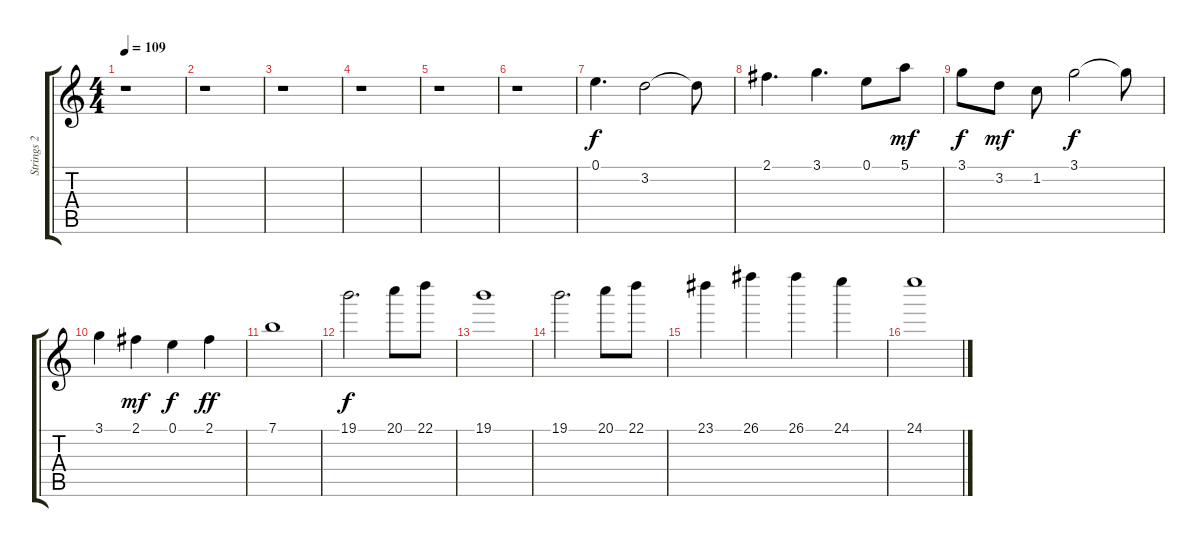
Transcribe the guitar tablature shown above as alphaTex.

\track ("Strings 2" "Strings 2") {instrument acousticguitarnylon}
\staff {score tabs}
\tuning (E4 B3 G3 D3 A2 E2) {hide}
\ts (4 4)
\tempo 109
\clef g2
\ks c
r.1{dy f} |
r.1 |
r.1 |
r.1 |
r.1 |
r.1 |
0.1.4{d} 3.2.2 3.2{t}.8 |
2.1.4{d} 3.1.4{d} 0.1.8 5.1.8{dy mf} |
3.1.8{dy f} 3.2.8{dy mf} 1.2.8 3.1.2{dy f} 3.1{t}.8 |
3.1.4 2.1.4{dy mf} 0.1.4{dy f} 2.1.4{dy ff} |
7.1.1 |
19.1.2{d dy f} 20.1.8 22.1.8 |
19.1.1 |
19.1.2{d} 20.1.8 22.1.8 |
23.1.4 26.1.4 26.1.4 24.1.4 |
24.1.1
